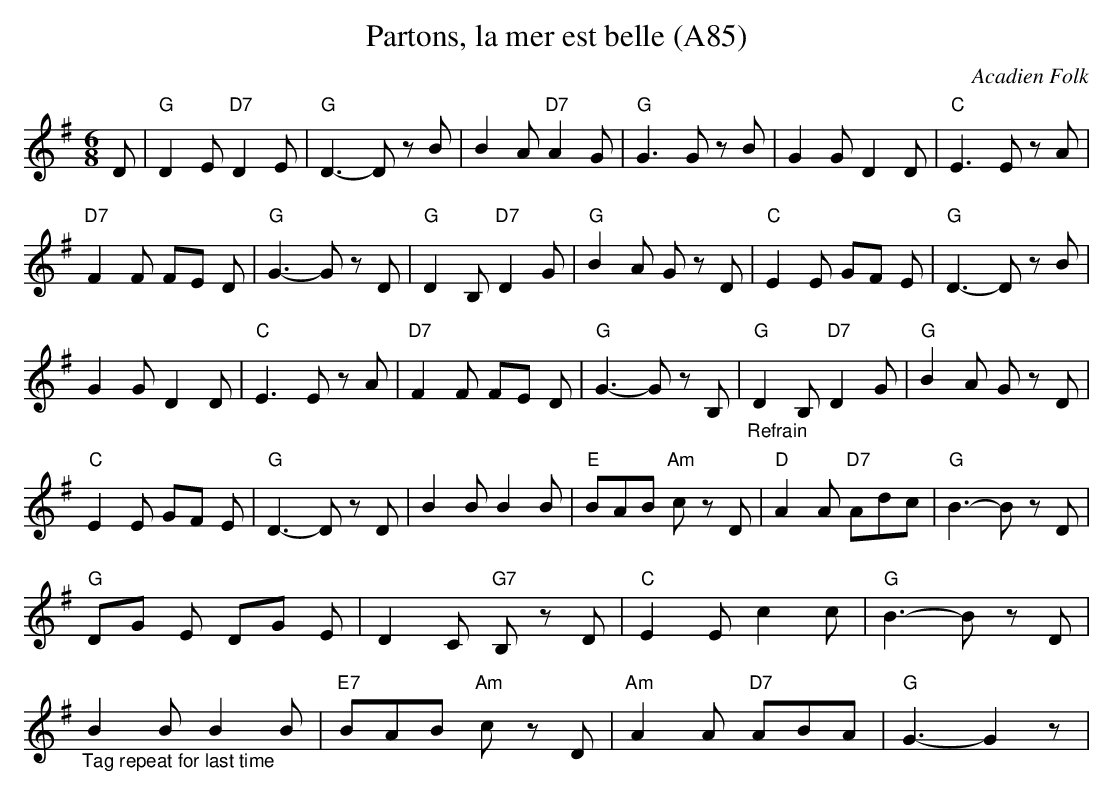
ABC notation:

X:1
T: Partons, la mer est belle (A85)
C: Acadien Folk
M: 6/8
L: 1/8
K: G
D|"G" D2 E "D7" D2 E|"G" D3-D zB|B2 A "D7" A2 G|\
"G" G3 G z B|G2 G D2 D|"C"E3 E zA|
"D7" F2 F FE D|"G"G3-G z D|"G"D2 B, "D7"D2G|\
"G"B2 A G z D|"C"E2E GF E|"G"D3-D z B|
G2G D2D|"C" E3 E z A|"D7"F2 F FE D|\
"G" G3-G z B,|"_Refrain" "G" D2 B, "D7" D2 G|"G"B2 A G z D|
"C"E2 E GF E|"G" D3-D z D|B2 B B2 B|\
"E"BAB "Am"c z D|"D"A2 A "D7"Adc|"G" B3-B z D|
"G"DG E DG E|D2 C "G7" B, z D|"C" E2 E c2 c|"G"B3-B z D|
"_Tag repeat for last time" B2 B B2 B|\
"E7" BAB "Am" c z D|"Am" A2 A "D7" ABA|"G"G3-G2 z|
